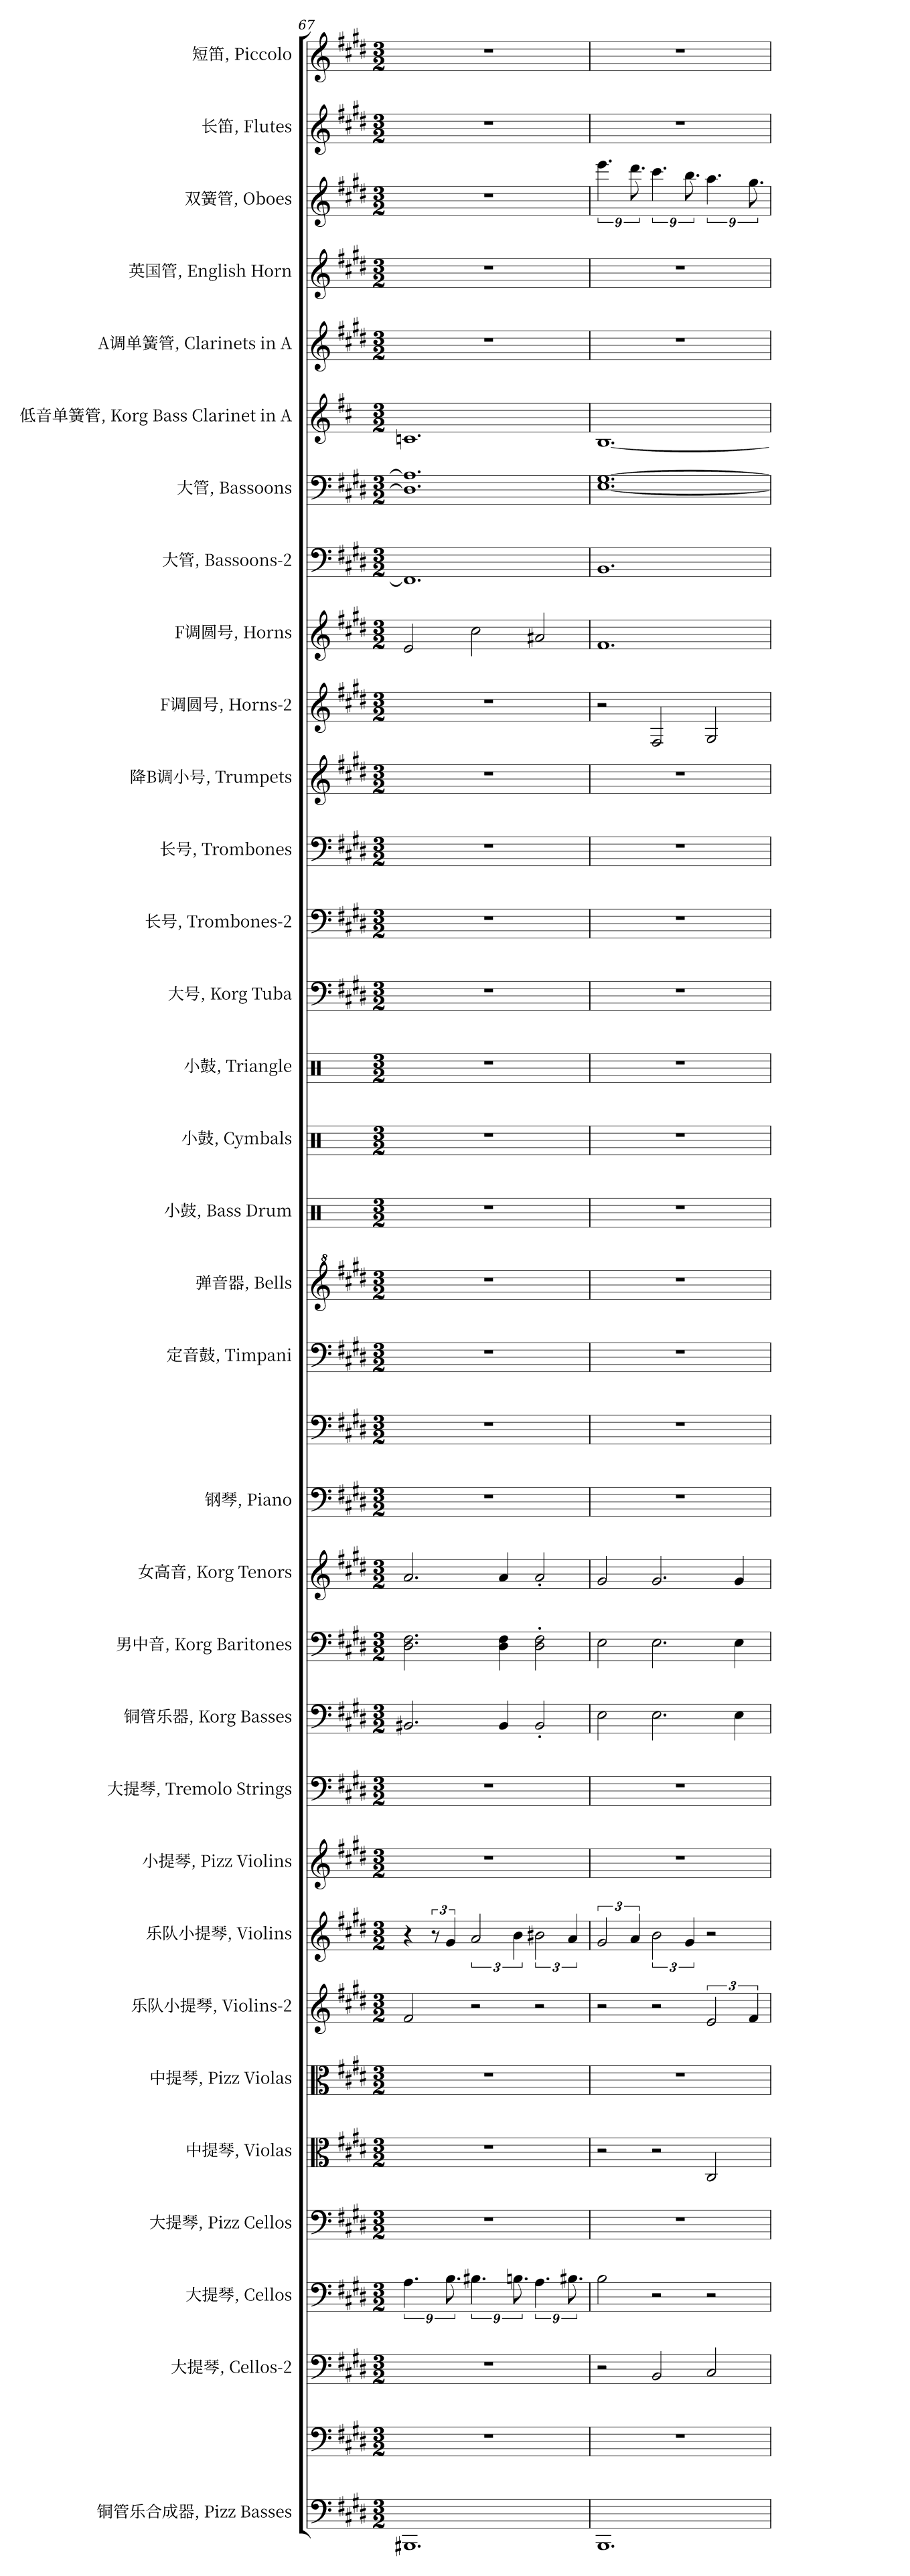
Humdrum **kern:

**kern	**kern	**kern	**kern	**kern	**kern	**kern	**kern	**kern	**kern	**kern	**kern	**kern	**kern	**kern	**kern	**kern	**kern	**kern	**kern	**kern	**kern	**kern	**kern	**kern	**kern	**kern	**kern	**kern	**kern	**kern	**kern	**kern	**kern	**kern
*part33	*part33	*part32	*part31	*part30	*part29	*part28	*part27	*part26	*part25	*part24	*part23	*part22	*part21	*part20	*part20	*part19	*part18	*part17	*part16	*part15	*part14	*part13	*part12	*part11	*part10	*part9	*part8	*part7	*part6	*part5	*part4	*part3	*part2	*part1
*staff35	*staff34	*staff33	*staff32	*staff31	*staff30	*staff29	*staff28	*staff27	*staff26	*staff25	*staff24	*staff23	*staff22	*staff21	*staff20	*staff19	*staff18	*staff17	*staff16	*staff15	*staff14	*staff13	*staff12	*staff11	*staff10	*staff9	*staff8	*staff7	*staff6	*staff5	*staff4	*staff3	*staff2	*staff1
*I"铜管乐合成器, Pizz Basses	*	*I"大提琴, Cellos-2	*I"大提琴, Cellos	*I"大提琴, Pizz Cellos	*I"中提琴, Violas	*I"中提琴, Pizz Violas	*I"乐队小提琴, Violins-2	*I"乐队小提琴, Violins	*I"小提琴, Pizz Violins	*I"大提琴, Tremolo Strings	*I"铜管乐器, Korg Basses	*I"男中音, Korg Baritones	*I"女高音, Korg Tenors	*I"钢琴, Piano	*	*I"定音鼓, Timpani	*I"弹音器, Bells	*I"小鼓, Bass Drum	*I"小鼓, Cymbals	*I"小鼓, Triangle	*I"大号, Korg Tuba	*I"长号, Trombones-2	*I"长号, Trombones	*I"降B调小号, Trumpets	*I"F调圆号, Horns-2	*I"F调圆号, Horns	*I"大管, Bassoons-2	*I"大管, Bassoons	*I"低音单簧管, Korg Bass Clarinet in A	*I"A调单簧管, Clarinets in A	*I"英国管, English Horn	*I"双簧管, Oboes	*I"长笛, Flutes	*I"短笛, Piccolo
*	*	*	*	*	*I'Vla.	*I'Vla.	*I'Vlns.	*I'Vlns.	*I'Vln.	*	*	*I'Bar.	*	*I'Pno.	*	*I'Timp.	*	*	*	*	*I'Tba.	*I'Tbn.	*I'Tbn.	*I'B♭ Tpt.	*I'F Hn.	*I'F Hn.	*I'Bsn.	*I'Bsn.	*I'B. Cl.	*I'A Cl.	*I'E. Hn.	*I'Ob.	*I'Fl.	*I'Picc.
!!LO:PB:g=z
*clefF4	*clefF4	*clefF4	*clefF4	*clefF4	*clefC3	*clefC3	*clefG2	*clefG2	*clefG2	*clefF4	*clefF4	*clefF4	*clefG2	*clefF4	*clefF4	*clefF4	*clefG^2	*clefX	*clefX	*clefX	*clefF4	*clefF4	*clefF4	*clefG2	*clefG2	*clefG2	*clefF4	*clefF4	*clefG2	*clefG2	*clefG2	*clefG2	*clefG2	*clefG2
*	*	*	*	*	*	*	*	*	*	*	*	*	*	*	*	*	*	*	*	*	*	*	*	*ITrd1c2	*ITrd4c7	*ITrd4c7	*	*	*ITrd8c14	*ITrd2c3	*ITrd4c7	*	*	*ITrd-7c-12
*k[f#c#g#d#]	*k[f#c#g#d#]	*k[f#c#g#d#]	*k[f#c#g#d#]	*k[f#c#g#d#]	*k[f#c#g#d#]	*k[f#c#g#d#]	*k[f#c#g#d#]	*k[f#c#g#d#]	*k[f#c#g#d#]	*k[f#c#g#d#]	*k[f#c#g#d#]	*k[f#c#g#d#]	*k[f#c#g#d#]	*k[f#c#g#d#]	*k[f#c#g#d#]	*k[f#c#g#d#]	*k[f#c#g#d#]	*k[]	*k[]	*k[]	*k[f#c#g#d#]	*k[f#c#g#d#]	*k[f#c#g#d#]	*k[f#c#]	*k[f#c#g#]	*k[f#c#g#]	*k[f#c#g#d#]	*k[f#c#g#d#]	*k[f#c#]	*k[f#c#g#d#a#e#b#]	*k[f#c#g#]	*k[f#c#g#d#]	*k[f#c#g#d#]	*k[f#c#g#d#]
*M3/2	*M3/2	*M3/2	*M3/2	*M3/2	*M3/2	*M3/2	*M3/2	*M3/2	*M3/2	*M3/2	*M3/2	*M3/2	*M3/2	*M3/2	*M3/2	*M3/2	*M3/2	*M3/2	*M3/2	*M3/2	*M3/2	*M3/2	*M3/2	*M3/2	*M3/2	*M3/2	*M3/2	*M3/2	*M3/2	*M3/2	*M3/2	*M3/2	*M3/2	*M3/2
=67	=67	=67	=67	=67	=67	=67	=67	=67	=67	=67	=67	=67	=67	=67	=67	=67	=67	=67	=67	=67	=67	=67	=67	=67	=67	=67	=67	=67	=67	=67	=67	=67	=67	=67
1.BBB#X	1.r	1.r	9%2.A\	1.r	1.r	1.r	2f#/	4r	1.r	1.r	2.BB#X/	2.D#\ 2.F#\	2.a/	1.r	1.r	1.r	1.r	1.r	1.r	1.r	1.r	1.r	1.r	1.r	1.r	2A/	1.FF#]	1.D#] 1.A]	1.Cn	1.r	1.r	1.r	1.r	1.r
.	.	.	.	.	.	.	.	12r	.	.	.	.	.	.	.	.	.	.	.	.	.	.	.	.	.	.	.	.	.	.	.	.	.	.
.	.	.	9.B\	.	.	.	.	6g#/	.	.	.	.	.	.	.	.	.	.	.	.	.	.	.	.	.	.	.	.	.	.	.	.	.	.
.	.	.	9%2.B#X\	.	.	.	2r	3a/	.	.	.	.	.	.	.	.	.	.	.	.	.	.	.	.	.	2f#\	.	.	.	.	.	.	.	.
.	.	.	.	.	.	.	.	.	.	.	4BB#/	4D#\ 4F#\	4a/	.	.	.	.	.	.	.	.	.	.	.	.	.	.	.	.	.	.	.	.	.
.	.	.	9.Bn\	.	.	.	.	6b\	.	.	.	.	.	.	.	.	.	.	.	.	.	.	.	.	.	.	.	.	.	.	.	.	.	.
.	.	.	9%2.A\	.	.	.	2r	3b#X\	.	.	2BB#'/	2D#\' 2F#\'	2a'/	.	.	.	.	.	.	.	.	.	.	.	.	2d#X/	.	.	.	.	.	.	.	.
.	.	.	9.B#X\	.	.	.	.	6a/	.	.	.	.	.	.	.	.	.	.	.	.	.	.	.	.	.	.	.	.	.	.	.	.	.	.
=68	=68	=68	=68	=68	=68	=68	=68	=68	=68	=68	=68	=68	=68	=68	=68	=68	=68	=68	=68	=68	=68	=68	=68	=68	=68	=68	=68	=68	=68	=68	=68	=68	=68	=68
*	*	*	*	*	*	*	*	*	*	*	*	*	*	*	*	*	*	*	*	*	*	*	*	*	*	*	*	*	*	*	*	*	*	*MM104
1.BBB	1.r	2r	2B\	1.r	2r	1.r	2r	3g#/	1.r	1.r	2E\	2E\	2g#/	1.r	1.r	1.r	1.r	1.r	1.r	1.r	1.r	1.r	1.r	1.r	2r	1.B	1.BB	[1.E [1.G#	[1.BB	1.r	1.r	9%2.eee\	1.r	1.r
.	.	.	.	.	.	.	.	6a/	.	.	.	.	.	.	.	.	.	.	.	.	.	.	.	.	.	.	.	.	.	.	.	9.ddd#\	.	.
.	.	2BB/	2r	.	2r	.	2r	3b\	.	.	2.E\	2.E\	2.g#/	.	.	.	.	.	.	.	.	.	.	.	2BB/	.	.	.	.	.	.	9%2.ccc#\	.	.
.	.	.	.	.	.	.	.	6g#/	.	.	.	.	.	.	.	.	.	.	.	.	.	.	.	.	.	.	.	.	.	.	.	9.bb\	.	.
.	.	2C#/	2r	.	2C#/	.	3e/	2r	.	.	.	.	.	.	.	.	.	.	.	.	.	.	.	.	2C#/	.	.	.	.	.	.	9%2.aa\	.	.
.	.	.	.	.	.	.	.	.	.	.	4E\	4E\	4g#/	.	.	.	.	.	.	.	.	.	.	.	.	.	.	.	.	.	.	.	.	.
.	.	.	.	.	.	.	6f#/	.	.	.	.	.	.	.	.	.	.	.	.	.	.	.	.	.	.	.	.	.	.	.	.	9.gg#\	.	.
=	=	=	=	=	=	=	=	=	=	=	=	=	=	=	=	=	=	=	=	=	=	=	=	=	=	=	=	=	=	=	=	=	=	=
*-	*-	*-	*-	*-	*-	*-	*-	*-	*-	*-	*-	*-	*-	*-	*-	*-	*-	*-	*-	*-	*-	*-	*-	*-	*-	*-	*-	*-	*-	*-	*-	*-	*-	*-
